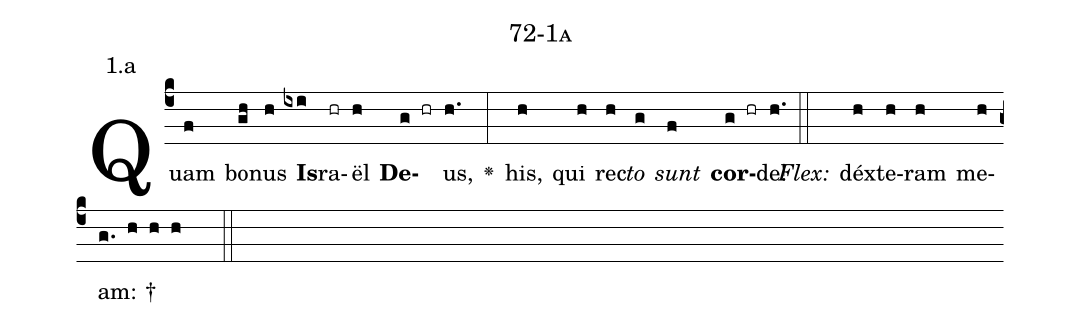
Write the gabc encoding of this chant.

name: 72-1a;
annotation: 1.a;
%%
(c4)Quam(f) bo(gh)nus(h) <b>Is</b>(ixi)ra(hr)ël(h) <b>De</b>(g hr)us,(h.) <v>\greheightstar</v>(:) his,(h) qui(h) rec(h)<i>to</i>(g) <i>sunt</i>(f) <b>cor</b>(g hr)de!(h.) (::)
<i>Flex:</i>()  déx(h)te(h)ram(h) me(h)am: †(g. h h h  ::)

%E(h) u(h) o(g) u(f) a(g) e.(h.) (::)
